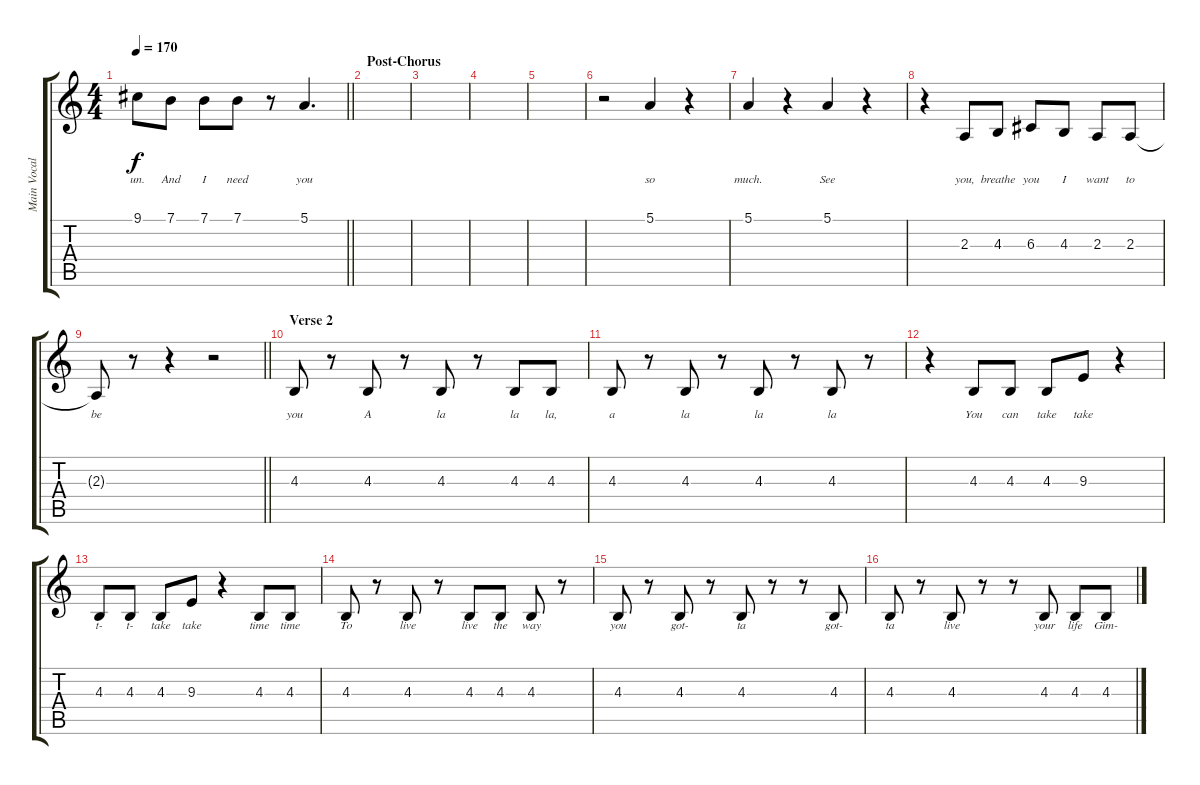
\track ("Main Vocals" "Main Vocal") {instrument lead6voice}
\staff {score tabs}
\tuning (E4 B3 G3 D3 A2 E2) {hide}
\ts (4 4)
\tempo 170
\clef g2
\barLineRight lightlight
\ks c
9.1.8{lyrics (0 "un.") lyrics (1 "") lyrics (2 "") lyrics (3 "") lyrics (4 "") dy f} 7.1.8{lyrics (0 "And") lyrics (1 "") lyrics (2 "") lyrics (3 "") lyrics (4 "")} 7.1.8{lyrics (0 "I") lyrics (1 "") lyrics (2 "") lyrics (3 "") lyrics (4 "")} 7.1.8{lyrics (0 "need") lyrics (1 "") lyrics (2 "") lyrics (3 "") lyrics (4 "")} r.8 5.1.4{d lyrics (0 "you") lyrics (1 "") lyrics (2 "") lyrics (3 "") lyrics (4 "")} |
\section ("" "Post-Chorus")
|
|
|
|
r.2 5.1.4{lyrics (0 "so") lyrics (1 "") lyrics (2 "") lyrics (3 "") lyrics (4 "")} r.4 |
5.1.4{lyrics (0 "much.") lyrics (1 "") lyrics (2 "") lyrics (3 "") lyrics (4 "")} r.4 5.1.4{lyrics (0 "See") lyrics (1 "") lyrics (2 "") lyrics (3 "") lyrics (4 "")} r.4 |
r.4 2.3.8{lyrics (0 "you,") lyrics (1 "") lyrics (2 "") lyrics (3 "") lyrics (4 "")} 4.3.8{lyrics (0 "breathe") lyrics (1 "") lyrics (2 "") lyrics (3 "") lyrics (4 "")} 6.3.8{lyrics (0 "you") lyrics (1 "") lyrics (2 "") lyrics (3 "") lyrics (4 "")} 4.3.8{lyrics (0 "I") lyrics (1 "") lyrics (2 "") lyrics (3 "") lyrics (4 "")} 2.3.8{lyrics (0 "want") lyrics (1 "") lyrics (2 "") lyrics (3 "") lyrics (4 "")} 2.3.8{lyrics (0 "to") lyrics (1 "") lyrics (2 "") lyrics (3 "") lyrics (4 "")} |
\barLineRight lightlight
2.3{t}.8{lyrics (0 "be") lyrics (1 "") lyrics (2 "") lyrics (3 "") lyrics (4 "")} r.8 r.4 r.2 |
\section ("" "Verse 2")
4.3.8{lyrics (0 "you") lyrics (1 "") lyrics (2 "") lyrics (3 "") lyrics (4 "")} r.8 4.3.8{lyrics (0 "A") lyrics (1 "") lyrics (2 "") lyrics (3 "") lyrics (4 "")} r.8 4.3.8{lyrics (0 "la") lyrics (1 "") lyrics (2 "") lyrics (3 "") lyrics (4 "")} r.8 4.3.8{lyrics (0 "la") lyrics (1 "") lyrics (2 "") lyrics (3 "") lyrics (4 "")} 4.3.8{lyrics (0 "la,") lyrics (1 "") lyrics (2 "") lyrics (3 "") lyrics (4 "")} |
4.3.8{lyrics (0 "a") lyrics (1 "") lyrics (2 "") lyrics (3 "") lyrics (4 "")} r.8 4.3.8{lyrics (0 "la") lyrics (1 "") lyrics (2 "") lyrics (3 "") lyrics (4 "")} r.8 4.3.8{lyrics (0 "la") lyrics (1 "") lyrics (2 "") lyrics (3 "") lyrics (4 "")} r.8 4.3.8{lyrics (0 "la") lyrics (1 "") lyrics (2 "") lyrics (3 "") lyrics (4 "")} r.8 |
r.4 4.3.8{lyrics (0 "You") lyrics (1 "") lyrics (2 "") lyrics (3 "") lyrics (4 "")} 4.3.8{lyrics (0 "can") lyrics (1 "") lyrics (2 "") lyrics (3 "") lyrics (4 "")} 4.3.8{lyrics (0 "take") lyrics (1 "") lyrics (2 "") lyrics (3 "") lyrics (4 "")} 9.3.8{lyrics (0 "take") lyrics (1 "") lyrics (2 "") lyrics (3 "") lyrics (4 "")} r.4 |
4.3.8{lyrics (0 "t-") lyrics (1 "") lyrics (2 "") lyrics (3 "") lyrics (4 "")} 4.3.8{lyrics (0 "t-") lyrics (1 "") lyrics (2 "") lyrics (3 "") lyrics (4 "")} 4.3.8{lyrics (0 "take") lyrics (1 "") lyrics (2 "") lyrics (3 "") lyrics (4 "")} 9.3.8{lyrics (0 "take") lyrics (1 "") lyrics (2 "") lyrics (3 "") lyrics (4 "")} r.4 4.3.8{lyrics (0 "time") lyrics (1 "") lyrics (2 "") lyrics (3 "") lyrics (4 "")} 4.3.8{lyrics (0 "time") lyrics (1 "") lyrics (2 "") lyrics (3 "") lyrics (4 "")} |
4.3.8{lyrics (0 "To") lyrics (1 "") lyrics (2 "") lyrics (3 "") lyrics (4 "")} r.8 4.3.8{lyrics (0 "live") lyrics (1 "") lyrics (2 "") lyrics (3 "") lyrics (4 "")} r.8 4.3.8{lyrics (0 "live") lyrics (1 "") lyrics (2 "") lyrics (3 "") lyrics (4 "")} 4.3.8{lyrics (0 "the") lyrics (1 "") lyrics (2 "") lyrics (3 "") lyrics (4 "")} 4.3.8{lyrics (0 "way") lyrics (1 "") lyrics (2 "") lyrics (3 "") lyrics (4 "")} r.8 |
4.3.8{lyrics (0 "you") lyrics (1 "") lyrics (2 "") lyrics (3 "") lyrics (4 "")} r.8 4.3.8{lyrics (0 "got-") lyrics (1 "") lyrics (2 "") lyrics (3 "") lyrics (4 "")} r.8 4.3.8{lyrics (0 "ta") lyrics (1 "") lyrics (2 "") lyrics (3 "") lyrics (4 "")} r.8 r.8 4.3.8{lyrics (0 "got-") lyrics (1 "") lyrics (2 "") lyrics (3 "") lyrics (4 "")} |
4.3.8{lyrics (0 "ta") lyrics (1 "") lyrics (2 "") lyrics (3 "") lyrics (4 "")} r.8 4.3.8{lyrics (0 "live") lyrics (1 "") lyrics (2 "") lyrics (3 "") lyrics (4 "")} r.8 r.8 4.3.8{lyrics (0 "your") lyrics (1 "") lyrics (2 "") lyrics (3 "") lyrics (4 "")} 4.3.8{lyrics (0 "life") lyrics (1 "") lyrics (2 "") lyrics (3 "") lyrics (4 "")} 4.3.8{lyrics (0 "Gim-") lyrics (1 "") lyrics (2 "") lyrics (3 "") lyrics (4 "")}
